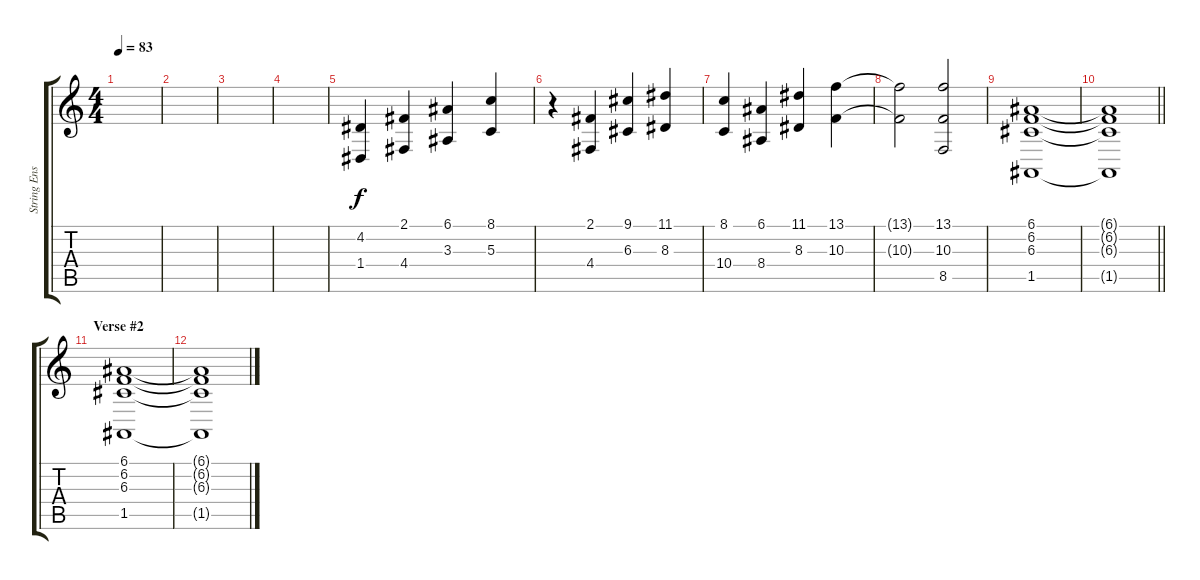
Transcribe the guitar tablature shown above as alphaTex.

\track ("String Ensemble" "String Ens") {instrument stringensemble1}
\staff {score tabs}
\tuning (E4 B3 G3 D3 A2 E2) {hide}
\ts (4 4)
\tempo 83
\clef g2
\ks c
|
|
|
|
(4.2 1.4).4{volume 12} (2.1 4.4).4 (6.1 3.3).4 (8.1 5.3).4 |
r.4 (2.1 4.4).4 (9.1 6.3).4 (11.1 8.3).4 |
(8.1 10.4).4 (6.1 8.4).4 (11.1 8.3).4 (13.1 10.3).4 |
(13.1{t} 10.3{t}).2 (13.1 10.3 8.5).2 |
(6.1 6.2 6.3 1.5).1 |
\barLineRight lightlight
(6.1{t} 6.2{t} 6.3{t} 1.5{t}).1 |
\section ("" "Verse #2")
(6.1 6.2 6.3 1.5).1{volume 0} |
(6.1{t} 6.2{t} 6.3{t} 1.5{t}).1
